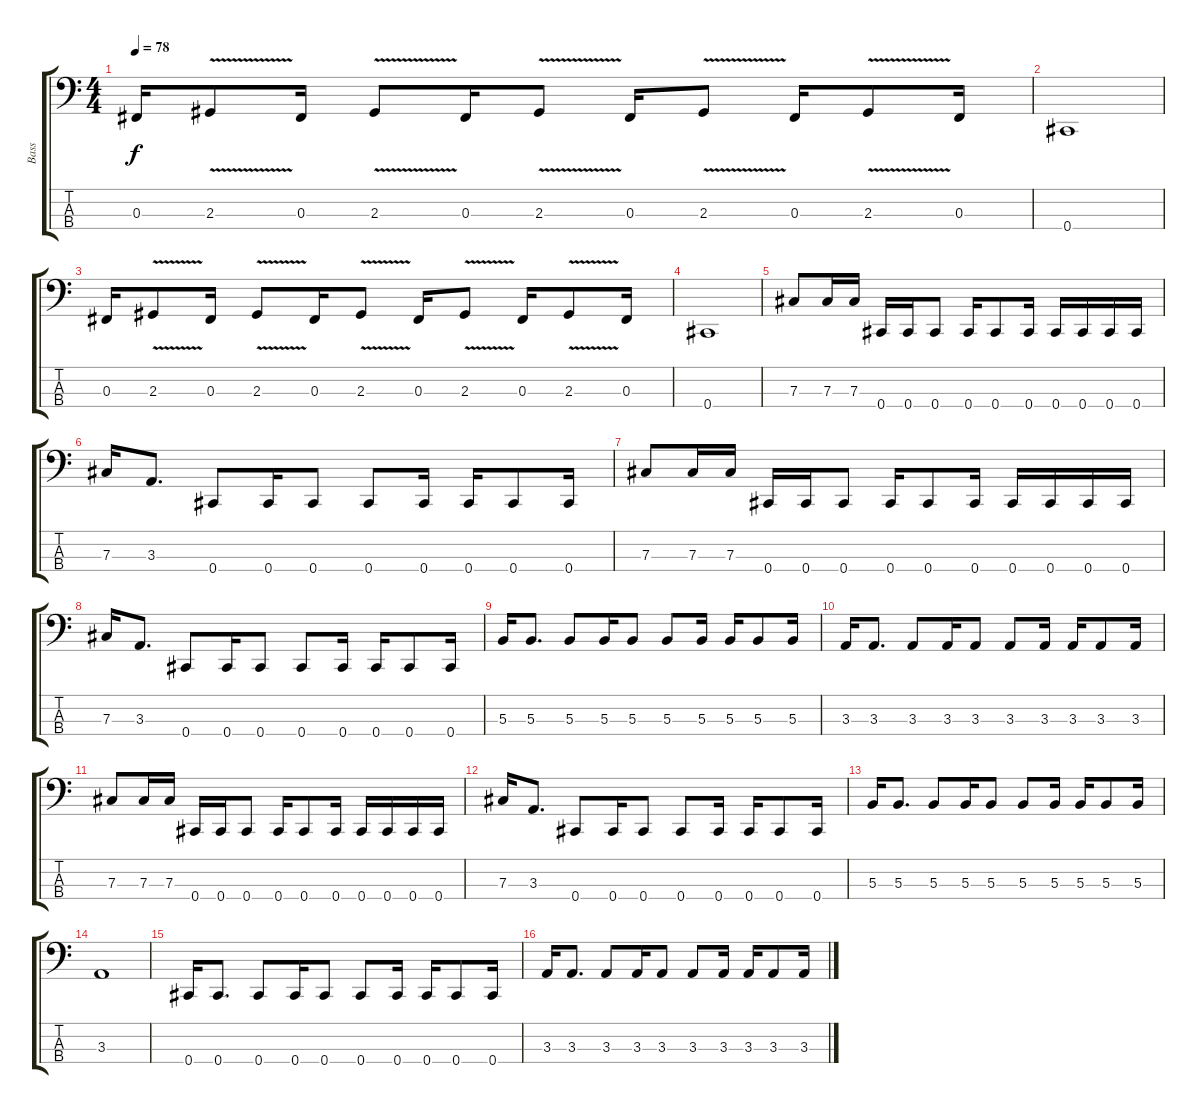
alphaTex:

\track ("Bass" "Bass") {instrument electricbassfinger}
\staff {score tabs}
\tuning (E2 B1 Gb1 Db1) {hide}
\ts (4 4)
\tempo 78
\clef f4
\ks c
0.3.16{dy f instrument electricbassfinger} 2.3{v}.8 0.3.16 2.3{v}.8 0.3.16 2.3{v}.8 0.3.16 2.3{v}.8 0.3.16 2.3{v}.8 0.3.16 |
0.4.1 |
0.3.16 2.3{v}.8 0.3.16 2.3{v}.8 0.3.16 2.3{v}.8 0.3.16 2.3{v}.8 0.3.16 2.3{v}.8 0.3.16 |
0.4.1 |
7.3.8 7.3.16 7.3.16 0.4.16 0.4.16 0.4.8 0.4.16 0.4.8 0.4.16 0.4.16 0.4.16 0.4.16 0.4.16 |
7.3.16 3.3.8{d} 0.4.8 0.4.16 0.4.8 0.4.8 0.4.16 0.4.16 0.4.8 0.4.16 |
7.3.8 7.3.16 7.3.16 0.4.16 0.4.16 0.4.8 0.4.16 0.4.8 0.4.16 0.4.16 0.4.16 0.4.16 0.4.16 |
7.3.16 3.3.8{d} 0.4.8 0.4.16 0.4.8 0.4.8 0.4.16 0.4.16 0.4.8 0.4.16 |
5.3.16 5.3.8{d} 5.3.8 5.3.16 5.3.8 5.3.8 5.3.16 5.3.16 5.3.8 5.3.16 |
3.3.16 3.3.8{d} 3.3.8 3.3.16 3.3.8 3.3.8 3.3.16 3.3.16 3.3.8 3.3.16 |
7.3.8 7.3.16 7.3.16 0.4.16 0.4.16 0.4.8 0.4.16 0.4.8 0.4.16 0.4.16 0.4.16 0.4.16 0.4.16 |
7.3.16 3.3.8{d} 0.4.8 0.4.16 0.4.8 0.4.8 0.4.16 0.4.16 0.4.8 0.4.16 |
5.3.16 5.3.8{d} 5.3.8 5.3.16 5.3.8 5.3.8 5.3.16 5.3.16 5.3.8 5.3.16 |
3.3.1 |
0.4.16 0.4.8{d} 0.4.8 0.4.16 0.4.8 0.4.8 0.4.16 0.4.16 0.4.8 0.4.16 |
3.3.16 3.3.8{d} 3.3.8 3.3.16 3.3.8 3.3.8 3.3.16 3.3.16 3.3.8 3.3.16
